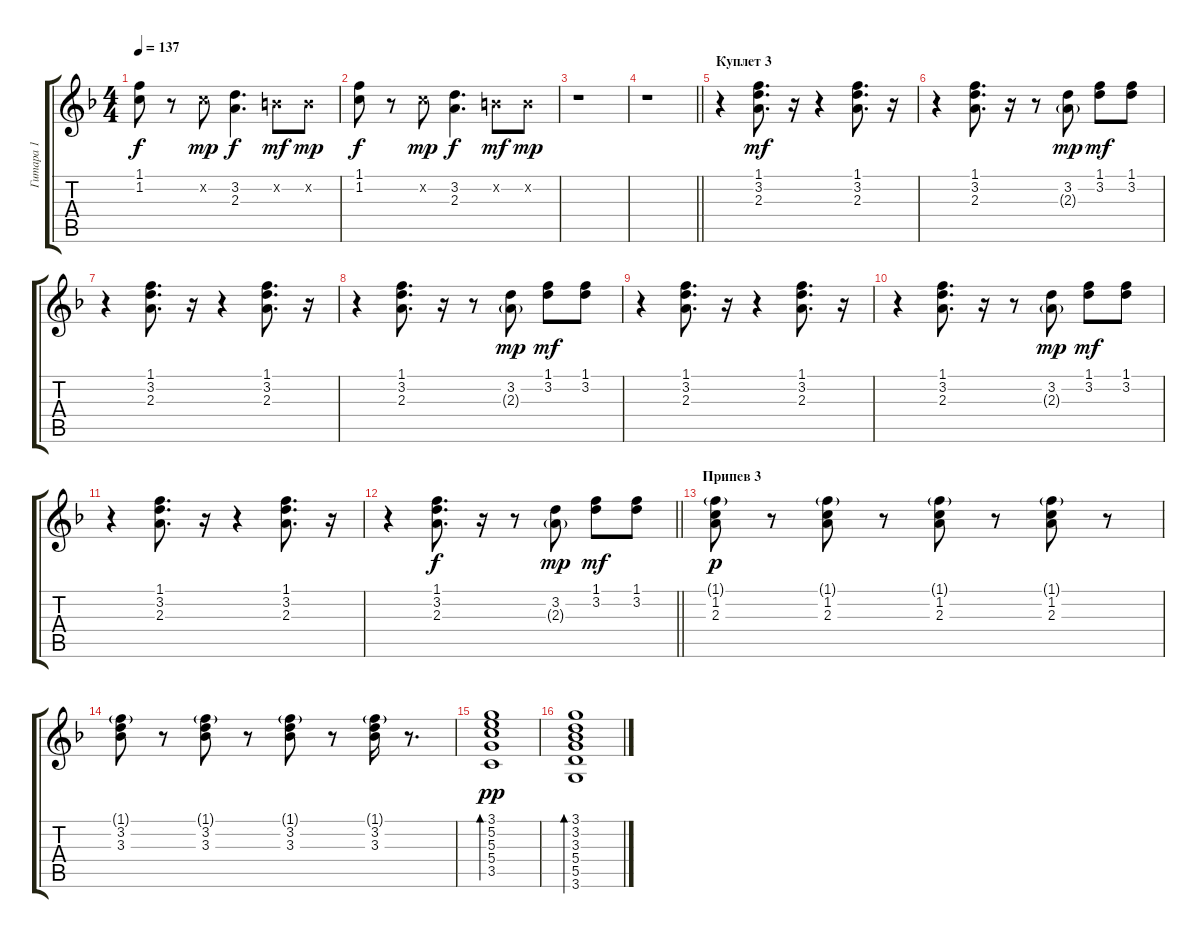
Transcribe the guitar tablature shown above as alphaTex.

\track ("Гитара 1" "Гитара 1") {instrument overdrivenguitar}
\staff {score tabs}
\tuning (E4 B3 G3 D3 A2 E2) {hide}
\ts (4 4)
\tempo 137
\clef g2
\ks dminor
(1.1 1.2).8{dy f} r.8 1.2{x}.8{dy mp} (3.2 2.3).4{d dy f} 0.2{x}.8{dy mf} 0.2{x}.8{dy mp} |
(1.1 1.2).8{dy f} r.8 1.2{x}.8{dy mp} (3.2 2.3).4{d dy f} 0.2{x}.8{dy mf} 0.2{x}.8{dy mp} |
r.1 |
\barLineRight lightlight
r.1 |
\section ("" "Куплет 3")
r.4{volume 14} (1.1 3.2 2.3).8{d dy mf} r.16 r.4 (1.1 3.2 2.3).8{d} r.16 |
r.4 (1.1 3.2 2.3).8{d} r.16 r.8 (3.2 2.3{g}).8{dy mp} (1.1 3.2).8{dy mf} (1.1 3.2).8 |
r.4 (1.1 3.2 2.3).8{d} r.16 r.4 (1.1 3.2 2.3).8{d} r.16 |
r.4 (1.1 3.2 2.3).8{d} r.16 r.8 (3.2 2.3{g}).8{dy mp} (1.1 3.2).8{dy mf} (1.1 3.2).8 |
r.4 (1.1 3.2 2.3).8{d} r.16 r.4 (1.1 3.2 2.3).8{d} r.16 |
r.4 (1.1 3.2 2.3).8{d} r.16 r.8 (3.2 2.3{g}).8{dy mp} (1.1 3.2).8{dy mf} (1.1 3.2).8 |
r.4 (1.1 3.2 2.3).8{d} r.16 r.4 (1.1 3.2 2.3).8{d} r.16 |
\barLineRight lightlight
r.4 (1.1 3.2 2.3).8{d dy f} r.16 r.8 (3.2 2.3{g}).8{dy mp} (1.1 3.2).8{dy mf} (1.1 3.2).8 |
\section ("" "Припев 3")
(1.1{g} 1.2 2.3).8{dy p} r.8 (1.1{g} 1.2 2.3).8 r.8 (1.1{g} 1.2 2.3).8 r.8 (1.1{g} 1.2 2.3).8 r.8 |
(1.1{g} 3.2 3.3).8 r.8 (1.1{g} 3.2 3.3).8 r.8 (1.1{g} 3.2 3.3).8 r.8 (1.1{g} 3.2 3.3).16 r.8{d} |
(3.1 5.2 5.3 5.4 3.5).1{bd 240 dy pp} |
(3.1 3.2 3.3 5.4 5.5 3.6).1{bd 240}
